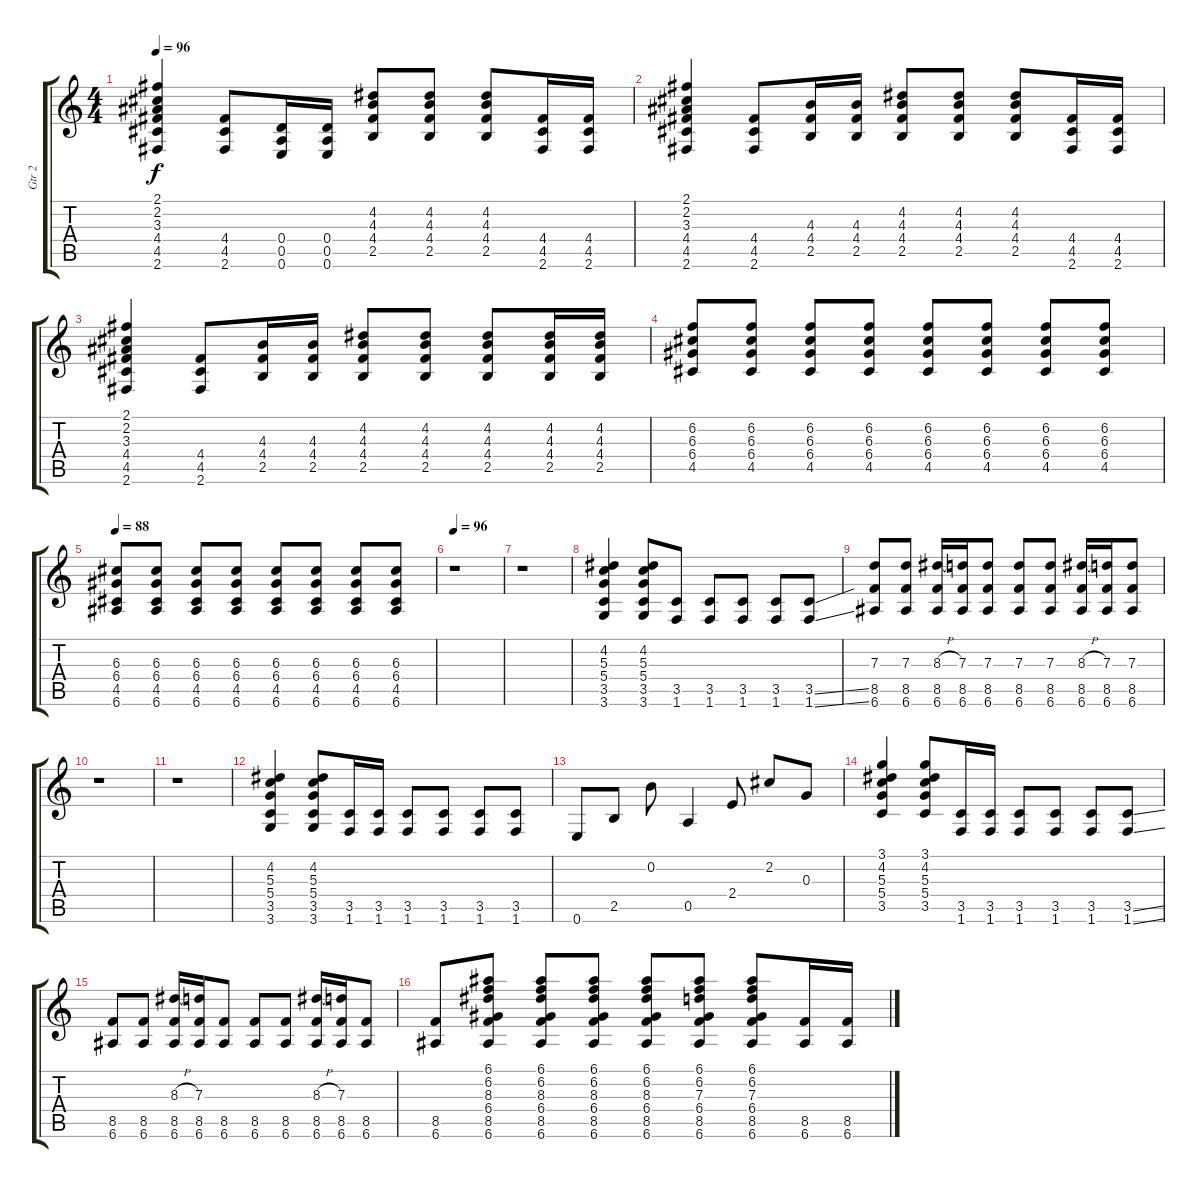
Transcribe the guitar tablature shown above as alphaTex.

\track ("Gtr 2" "Gtr 2") {instrument distortionguitar}
\staff {score tabs}
\tuning (E4 B3 G3 D3 A2 E2) {hide}
\ts (4 4)
\tempo 96
\clef g2
\ks c
(2.1 2.2 3.3 4.4 4.5 2.6).4{dy f} (4.4 4.5 2.6).8 (0.4 0.5 0.6).16 (0.4 0.5 0.6).16 (4.2 4.3 4.4 2.5).8 (4.2 4.3 4.4 2.5).8 (4.2 4.3 4.4 2.5).8 (4.4 4.5 2.6).16 (4.4 4.5 2.6).16 |
(2.1 2.2 3.3 4.4 4.5 2.6).4 (4.4 4.5 2.6).8 (4.3 4.4 2.5).16 (4.3 4.4 2.5).16 (4.2 4.3 4.4 2.5).8 (4.2 4.3 4.4 2.5).8 (4.2 4.3 4.4 2.5).8 (4.4 4.5 2.6).16 (4.4 4.5 2.6).16 |
(2.1 2.2 3.3 4.4 4.5 2.6).4 (4.4 4.5 2.6).8 (4.3 4.4 2.5).16 (4.3 4.4 2.5).16 (4.2 4.3 4.4 2.5).8 (4.2 4.3 4.4 2.5).8 (4.2 4.3 4.4 2.5).8 (4.2 4.3 4.4 2.5).16 (4.2 4.3 4.4 2.5).16 |
(6.2 6.3 6.4 4.5).8 (6.2 6.3 6.4 4.5).8 (6.2 6.3 6.4 4.5).8 (6.2 6.3 6.4 4.5).8 (6.2 6.3 6.4 4.5).8 (6.2 6.3 6.4 4.5).8 (6.2 6.3 6.4 4.5).8 (6.2 6.3 6.4 4.5).8 |
\tempo 88
(6.3 6.4 4.5 6.6).8 (6.3 6.4 4.5 6.6).8 (6.3 6.4 4.5 6.6).8 (6.3 6.4 4.5 6.6).8 (6.3 6.4 4.5 6.6).8 (6.3 6.4 4.5 6.6).8 (6.3 6.4 4.5 6.6).8 (6.3 6.4 4.5 6.6).8 |
\tempo 96
r.1 |
r.1 |
(4.2 5.3 5.4 3.5 3.6).4 (4.2 5.3 5.4 3.5 3.6).8 (3.5 1.6).8 (3.5 1.6).8 (3.5 1.6).8 (3.5 1.6).8 (3.5{ss} 1.6{ss}).8 |
(7.3 8.5 6.6).8 (7.3 8.5 6.6).8 (8.3{h} 8.5 6.6).16 (7.3 8.5 6.6).16 (7.3 8.5 6.6).8 (7.3 8.5 6.6).8 (7.3 8.5 6.6).8 (8.3{h} 8.5 6.6).16 (7.3 8.5 6.6).16 (7.3 8.5 6.6).8 |
r.1 |
r.1 |
(4.2 5.3 5.4 3.5 3.6).4 (4.2 5.3 5.4 3.5 3.6).8 (3.5 1.6).16 (3.5 1.6).16 (3.5 1.6).8 (3.5 1.6).8 (3.5 1.6).8 (3.5 1.6).8 |
0.6.8 2.5.8 0.2.8 0.5.4 2.4.8 2.2.8 0.3.8 |
(3.1 4.2 5.3 5.4 3.5).4 (3.1 4.2 5.3 5.4 3.5).8 (3.5 1.6).16 (3.5 1.6).16 (3.5 1.6).8 (3.5 1.6).8 (3.5 1.6).8 (3.5{ss} 1.6{ss}).8 |
(8.5 6.6).8 (8.5 6.6).8 (8.3{h} 8.5 6.6).16 (7.3 8.5 6.6).16 (8.5 6.6).8 (8.5 6.6).8 (8.5 6.6).8 (8.3{h} 8.5 6.6).16 (7.3 8.5 6.6).16 (8.5 6.6).8 |
(8.5 6.6).8 (6.1 6.2 8.3 6.4 8.5 6.6).8 (6.1 6.2 8.3 6.4 8.5 6.6).8 (6.1 6.2 8.3 6.4 8.5 6.6).8 (6.1 6.2 8.3 6.4 8.5 6.6).8 (6.1 6.2 7.3 6.4 8.5 6.6).8 (6.1 6.2 7.3 6.4 8.5 6.6).8 (8.5 6.6).16 (8.5 6.6).16
